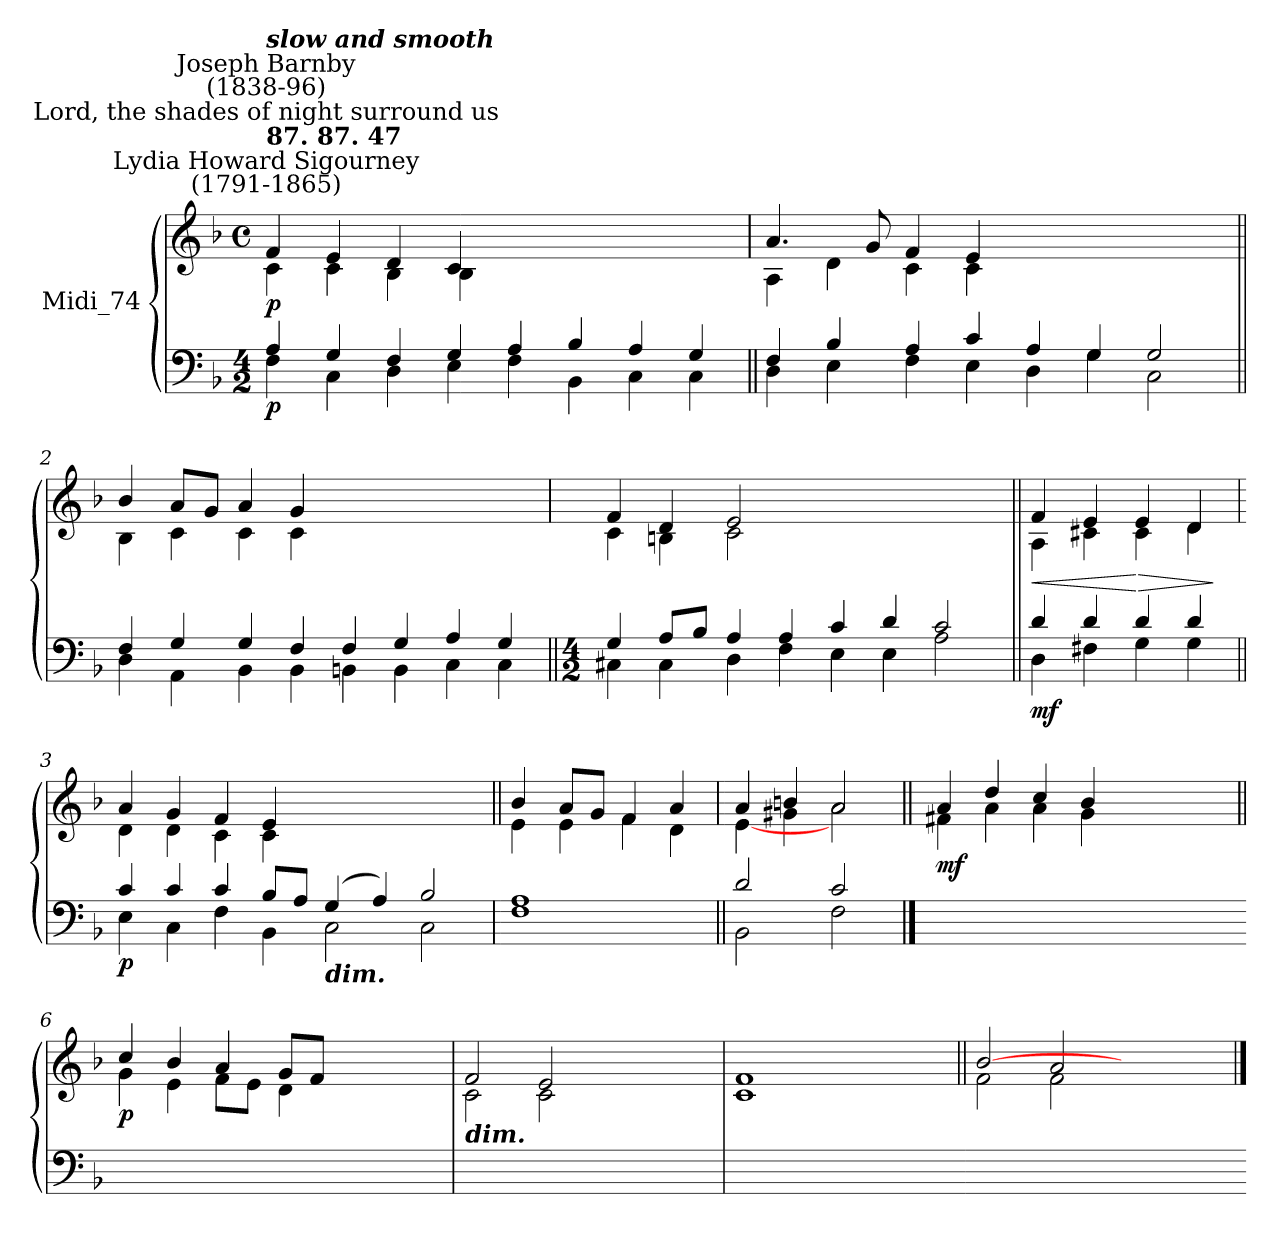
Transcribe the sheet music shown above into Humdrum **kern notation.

**kern	**dynam	**kern	**dynam
*part2	*part2	*part1	*part1
*staff2	*staff2	*staff1	*staff1
*I"Midi_74	*	*I"Midi_74	*
*clefF4	*	*clefG2	*
*k[b-]	*	*k[b-]	*
*F:	*	*F:	*
*M4/2	*	*M4/4	*
*	*	*met(c)	*
=1	=1	=1	=1
*^	*	*^	*
!	!	!	!LO:TX:a:cj:t=Lydia Howard Sigourney\n(1791-1865)	!	!
!	!	!	!LO:TX:a:B:t=87. 87. 47	!	!
!	!	!	!LO:TX:a:cj:t=Lord, the shades of night surround us	!	!
!	!	!	!LO:TX:a:cj:t=Joseph Barnby\n(1838-96)	!	!
!	!	!	!LO:TX:a:Bi:t=slow and smooth	!	!
!	!	!LO:DY:b	!	!	!LO:DY:b
4A/	4F\	p	4f/	4c\	p
4G/	4C\	.	4e/	4c\	.
4F/	4D\	.	4d/	4B-\	.
4G/	4E\	.	4c/	4B-\	.
4A/	4F\	.	1ryy	1ryy	.
4B-/	4BB-\	.	.	.	.
4A/	4C\	.	.	.	.
4G/	4C\	.	.	.	.
=1A||	=1A||	=1A	=1A	=1A	=1A
4F/	4D\	.	4.a/	4A\	.
4B-/	4E\	.	.	4d\	.
.	.	.	8g/	.	.
4A/	4F\	.	4f/	4c\	.
4c/	4E\	.	4e/	4c\	.
4A/	4D\	.	1ryy	1ryy	.
4G/	4G\	.	.	.	.
2G/	2C\	.	.	.	.
=2||	=2||	=2||	=2||	=2||	=2||
4F/	4D\	.	4b-/	4B-\	.
4G/	4AA\	.	8a/L	4c\	.
.	.	.	8g/J	.	.
4G/	4BB-\	.	4a/	4c\	.
4F/	4BB-\	.	4g/	4c\	.
4F/	4BBn\	.	1ryy	1ryy	.
4G/	4BB\	.	.	.	.
4A/	4C\	.	.	.	.
4G/	4C\	.	.	.	.
!!LO:LB:g=z	!!
=2A||	=2A||	=2A	=2A	=2A	=2A
*M4/2	*	*	*	*	*
4G/	4C#X\	.	4f/	4c\	.
8A/L	4C#\	.	4d/	4Bn\	.
8B-/J	.	.	.	.	.
4A/	4D\	.	2e/	2c\	.
4A/	4F\	.	.	.	.
4c/	4E\	.	1ryy	1ryy	.
4d/	4E\	.	.	.	.
2c/	2A\	.	.	.	.
=3||	=3||	=3||	=3||	=3||	=3||
!	!	!LO:DY:b	!	!	!LO:HP:b
4d/	4D\	mf	4f/	4A\	<
4d/	4F#X\	.	4e/	4c#X\	.
!	!	!	!	!	!LO:HP:n=1:b
4d/	4G\	.	4e/	4c#\	[ >
4d/	4G\	.	4d/	4d\	.
*v	*v	*	*	*	*
*	*	*v	*v	*
.	.	.	]
=3A||	=3A	=3A	=3A
*^	*	*^	*
!	!	!LO:DY:b	!	!	!
4c/	4E\	p	4a/	4d\	.
4c/	4C\	.	4g/	4d\	.
4c/	4F\	.	4f/	4c\	.
8B-/L	4BB-\	.	4e/	4c\	.
8A/J	.	.	.	.	.
!LO:TX:b:Bi:t=dim.	!	!	!	!	!
(>4G/	2C\	.	1ryy	1ryy	.
4A/)	.	.	.	.	.
2B-/	2C\	.	.	.	.
!!LO:LB:g=z	!!
=4	=4	=4||	=4||	=4||	=4||
1A/	1F\	.	4b-/	4e\	.
.	.	.	8a/L	4e\	.
.	.	.	8g/J	.	.
.	.	.	4f/	4f\	.
.	.	.	4a/	4d\	.
=4A||	=4A||	=4A	=4A	=4A	=4A
2d/	2BB-\	.	4a/	[4e\	.
.	.	.	4bn/	4g#X\	.
2c/	2F\	.	2a/	2a\	.
==5	==5	=5||	=5||	=5||	=5||
!	!	!	!	!	!LO:DY:b
*v	*v	*	*	*	*
0ryy	.	4a/	4f#X\	mf
.	.	4dd/	4a\	.
.	.	4cc/	4a\	.
.	.	4b-/	4g\	.
.	.	1ryy	1ryy	.
=6	=6||	=6||	=6||	=6||
!	!	!	!	!LO:DY:b
0ryy	.	4cc/	4g\	p
.	.	4b-/	4e\	.
.	.	4a/	8f\L	.
.	.	.	8e\J	.
.	.	8g/L	4d\	.
.	.	8f/J	.	.
.	.	1ryy	1ryy	.
=6A	=6A	=6A	=6A	=6A
!	!	!LO:TX:b:Bi:t=dim.	!	!
0ryy	.	2f/	2c\	.
.	.	2e/	2c\	.
.	.	1ryy	1ryy	.
=7	=7	=7	=7	=7
0ryy	.	1f/	1c\	.
.	.	1ryy	1ryy	.
=8	=8||	=8||	=8||	=8||
0ryy	.	[2b-/	2f\	.
.	.	2a/	2f\	.
.	.	1ryy	1ryy	.
*	*	*v	*v	*
=	==	==	==
*-	*-	*-	*-
